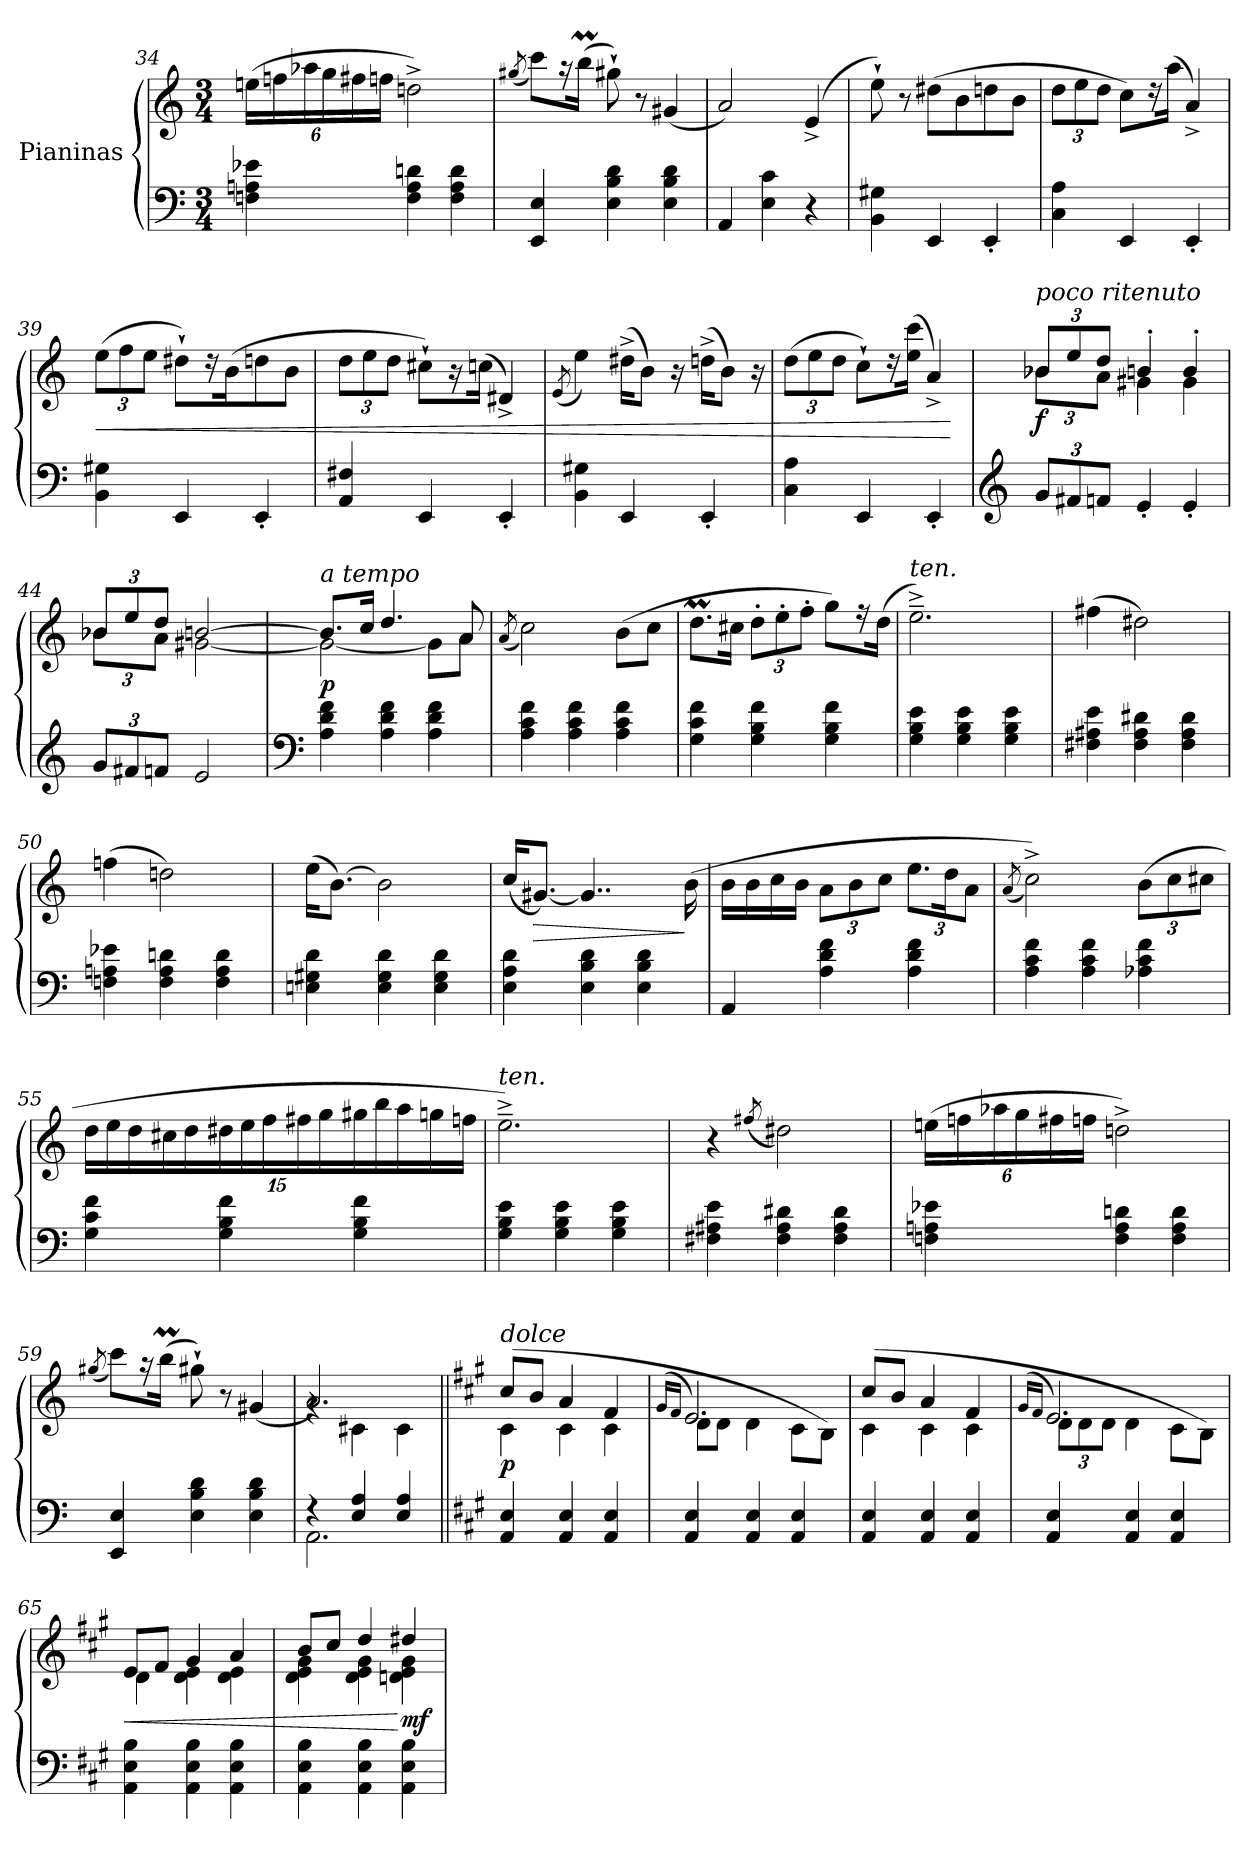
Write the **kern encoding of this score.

**kern	**kern	**dynam
*part1	*part1	*part1
*staff2	*staff1	*staff1/2
*I"Pianinas	*	*
*clefF4	*clefG2	*
*k[]	*k[]	*
*M3/4	*M3/4	*
*	*Xbrackettup	*
=34	=34	=34
4Fn\ 4An\ 4e-X\	(24een\LL	.
.	24ffn\	.
.	24aa-X\	.
.	24gg\	.
.	24ff#X\	.
.	24ffn\JJ	.
4F\ 4A\ 4dn\	2ddn^\)	.
4F\ 4A\ 4d\	.	.
!!LO:LB:g=z
=35	=35	=35
.	(8qgg#X/	.
4EE/ 4E/	8ccc\L)	.
.	16raa	.
.	(16bbm\Jk	.
4E\ 4B\ 4d\	8gg#X`\)	.
.	8r	.
4E\ 4B\ 4d\	(4g#X/	.
=36	=36	=36
4AA/	2a/)	.
4E\ 4c\	.	.
4r	(>4e^/	.
=37	=37	=37
*	*MM115	*
4BB\ 4G#X\	8ee`\)	.
.	8r	.
4EE/	(8dd#X\L	.
.	8b\	.
4EE'/	8ddn\	.
.	8b\J	.
=38	=38	=38
4C\ 4A\	12dd\L	.
.	12ee\	.
.	12dd\J	.
4EE/	8cc\L)	.
.	16rdd	.
.	(16aa\Jk	.
4EE'/	4a^/)	.
=39	=39	=39
!	!	!LO:HP:b
4BB\ 4G#X\	(12ee\L	<
.	12ff\	.
.	12ee\J	.
4EE/	8dd#X`\L)	.
.	16rdd	.
.	(16b\K	.
4EE'/	8ddn\	.
.	8b\J	.
!!LO:LB:g=z
=40	=40	=40
4AA/ 4F#X/	12dd\L	.
.	12ee\	.
.	12dd\J	.
4EE/	8cc#X`\L)	.
.	16r	.
.	(16ccn\Jk	.
4EE'/	4d#X^/)	.
=41	=41	=41
.	(>8qe/	.
4BB\ 4G#X\	4ee\)	.
4EE/	(16dd#X^\KL	.
.	8b\J)	.
.	16r	.
4EE'/	(16ddn^\KL	.
.	8b\J)	.
.	16r	.
=42	=42	=42
4C\ 4A\	(12dd\L	.
.	12ee\	.
.	12dd\J	.
4EE/	8cc`\L)	.
.	16rdd	.
.	(16ee\ 16ccc\Jk	.
4EE'/	4a^/)	.
.	.	[
=43	=43	=43
*clefG2	*	*
*	*^	*
*Xbrackettup	*	*brackettup	*
!	!LO:TX:a:i:t=poco ritenuto	!	!
!	!	!	!LO:DY:b
12g/L	12b-X/L	12b-\L	f
12f#X/	12ee/	12rddyy	.
12fn/J	12dd/J	12a\J	.
*	*MM108	*	*
4e'/	4bn'/	4g#X\	.
*	*MM102	*	*
4e'/	4b'/	4g#\	.
!!LO:LB:g=z	!!
=44	=44	=44	=44
*	*Xbrackettup	*brackettup	*
*	*MM95	*	*
12g/L	12b-X/L	12b-\L	.
12f#X/	12ee/	12rddyy	.
12fn/J	12dd/J	12a\J	.
*	*MM90	*	*
2e/	[2bn/	[2g#X\	.
=45	=45	=45	=45
*clefF4	*	*	*
*	*MM87	*	*
!	!LO:TX:a:i:t=a tempo	!	!
!	!	!	!LO:DY:b
4A\ 4d\ 4f\	8.b/L]	2g#\_	p
.	16cc/Jk	.	.
4A\ 4d\ 4f\	4.dd/	.	.
4A\ 4d\ 4f\	.	8g#\L]	.
.	8a/	8a\J	.
*	*v	*v	*
=46	=46	=46
.	(8qa/	.
4A\ 4c\ 4f\	2cc\)	.
4A\ 4c\ 4f\	.	.
4A\ 4c\ 4f\	(8b\L	.
.	8cc\J	.
=47	=47	=47
4G\ 4c\ 4f\	8.ddM\L	.
.	16cc#X\Jk	.
*	*Xbrackettup	*
4G\ 4B\ 4f\	12dd'\L	.
.	12ee'\	.
.	12ff'\J	.
4G\ 4B\ 4f\	8gg\L)	.
.	16rff	.
.	(16dd\Jk	.
=48	=48	=48
!	!LO:TX:a:i:t=ten.	!
4G\ 4B\ 4e\	2.ee^~\)	.
4G\ 4B\ 4e\	.	.
4G\ 4B\ 4e\	.	.
=49	=49	=49
4F#X\ 4A#X\ 4e\	(4ff#X\	.
4F#\ 4A#\ 4d#X\	2dd#X\)	.
4F#\ 4A#\ 4d#\	.	.
!!LO:LB:g=z
=50	=50	=50
4Fn\ 4An\ 4e-X\	(4ffn\	.
4F\ 4A\ 4dn\	2ddn\)	.
4F\ 4A\ 4d\	.	.
=51	=51	=51
4En\ 4G#X\ 4d\	(16ee\KL	.
.	[8.b\J)	.
4E\ 4G#\ 4d\	2b\]	.
4E\ 4G#\ 4d\	.	.
=52	=52	=52
4E\ 4A\ 4d\	(16cc/KL	.
!	!	!LO:HP:b
.	[8.g#X/J)	>
4E\ 4B\ 4d\	4..g#/]	.
4E\ 4B\ 4d\	.	.
.	(16b\	]
=53	=53	=53
4AA/	16b\LL	.
.	16b\	.
.	16cc\	.
.	16b\JJ	.
4A\ 4d\ 4f\	12a\L	.
.	12b\	.
.	12cc\J	.
4A\ 4d\ 4f\	12.ee\L	.
.	24dd\K	.
.	12a\J	.
=54	=54	=54
.	(8qa/	.
4A\ 4c\ 4f\	2cc^\))	.
4A\ 4c\ 4f\	.	.
4A-X\ 4c\ 4f\	(12b\L	.
.	12cc\	.
.	12cc#X\J	.
!!LO:LB:g=z
=55	=55	=55
4G\ 4c\ 4f\	20dd!\L	.
.	20ee!\	.
.	20dd!\	.
.	20cc#X!\	.
.	20dd!\	.
4G\ 4B\ 4f\	20dd#X!\	.
.	20ee!\	.
.	20ff!\	.
.	20ff#X!\	.
.	20gg!\	.
4G\ 4B\ 4f\	20gg#X!\	.
.	20bb!\	.
.	20aa!\	.
.	20ggn!\	.
.	20ffn!\J	.
=56	=56	=56
!	!LO:TX:a:i:t=ten.	!
4G\ 4B\ 4e\	2.ee^~\)	.
4G\ 4B\ 4e\	.	.
4G\ 4B\ 4e\	.	.
=57	=57	=57
4F#X\ 4A#X\ 4e\	4r	.
.	(8qff#X/	.
4F#\ 4A#\ 4d#X\	2dd#X\)	.
4F#\ 4A#\ 4d#\	.	.
=58	=58	=58
4Fn\ 4An\ 4e-X\	(24een\LL	.
.	24ffn\	.
.	24aa-X\	.
.	24gg\	.
.	24ff#X\	.
.	24ffn\JJ	.
4F\ 4A\ 4dn\	2ddn^\)	.
4F\ 4A\ 4d\	.	.
!!LO:PB:g=z
=59	=59	=59
.	(8qgg#X/	.
4EE/ 4E/	8ccc\L)	.
.	16raa	.
.	(16bbm\Jk	.
4E\ 4B\ 4d\	8gg#X`\)	.
.	8r	.
4E\ 4B\ 4d\	(>4g#X/	.
=60	=60	=60
*^	*^	*
4r	2.AA\	2.a/)	4rg	.
4E/ 4A/	.	.	4c#X\	.
4E/ 4A/	.	.	4c#\	.
*v	*v	*	*	*
=61||	=61||	=61||	=61||
*k[f#c#g#]	*k[f#c#g#]	*	*
*	*MM110	*	*
!	!LO:TX:a:i:t=dolce	!	!
!	!	!	!LO:DY:b
4AA/ 4E/	(8cc#/L	4c#\	p
.	8b/J	.	.
4AA/ 4E/	4a/	4c#\	.
4AA/ 4E/	4f#/	4c#\	.
=62	=62	=62	=62
.	(16qg#/LL	.	.
.	16qf#/JJ	.	.
4AA/ 4E/	2.e/)	8d\L	.
.	.	8d\J	.
4AA/ 4E/	.	4d\	.
4AA/ 4E/	.	8c#\L	.
.	.	8B\J)	.
=63	=63	=63	=63
4AA/ 4E/	(8cc#/L	4c#\	.
.	8b/J	.	.
4AA/ 4E/	4a/	4c#\	.
4AA/ 4E/	4f#/	4c#\	.
!!LO:LB:g=z	!!
=64	=64	=64	=64
.	(16qg#/LL	.	.
.	16qf#/JJ	.	.
4AA/ 4E/	2.e/)	12d\L	.
.	.	12d\	.
.	.	12d\J	.
4AA/ 4E/	.	4d\	.
4AA/ 4E/	.	8c#\L	.
.	.	8B\J)	.
=65	=65	=65	=65
!	!	!	!LO:HP:b
4AA\ 4E\ 4B\	8e/L	4d\	<
.	8f#/J	.	.
4AA\ 4E\ 4B\	4g#/	4d\ 4e\	.
4AA\ 4E\ 4B\	4a/	4d\ 4e\	.
=66	=66	=66	=66
4AA\ 4E\ 4B\	8b/L	4d\ 4e\ 4g#\	.
.	8cc#/J	.	.
4AA\ 4E\ 4B\	4dd/	4d\ 4e\ 4g#\	.
!	!	!	!LO:DY:n=1:b
4AA\ 4E\ 4B\	4dd#X/	4dn\ 4e\ 4g#\	[ mf
*	*v	*v	*
=	=	=
*-	*-	*-
